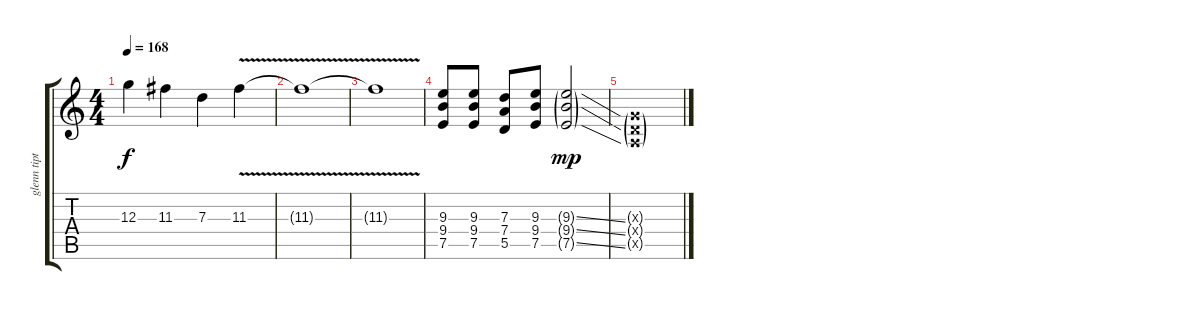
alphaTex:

\track ("glenn tipton" "glenn tipt") {instrument overdrivenguitar}
\staff {score tabs}
\tuning (E4 B3 G3 D3 A2 E2) {hide}
\ts (4 4)
\tempo 168
\clef g2
\ks c
12.3.4{dy f} 11.3.4 7.3.4 11.3{v}.4 |
11.3{v t}.1 |
11.3{v t}.1 |
(9.3 9.4 7.5).8 (9.3 9.4 7.5).8 (7.3 7.4 5.5).8 (9.3 9.4 7.5).8 (9.3{ss g} 9.4{ss g} 7.5{ss g}).2{dy mp} |
(0.3{g x} 0.4{g x} 0.5{g x}).1
